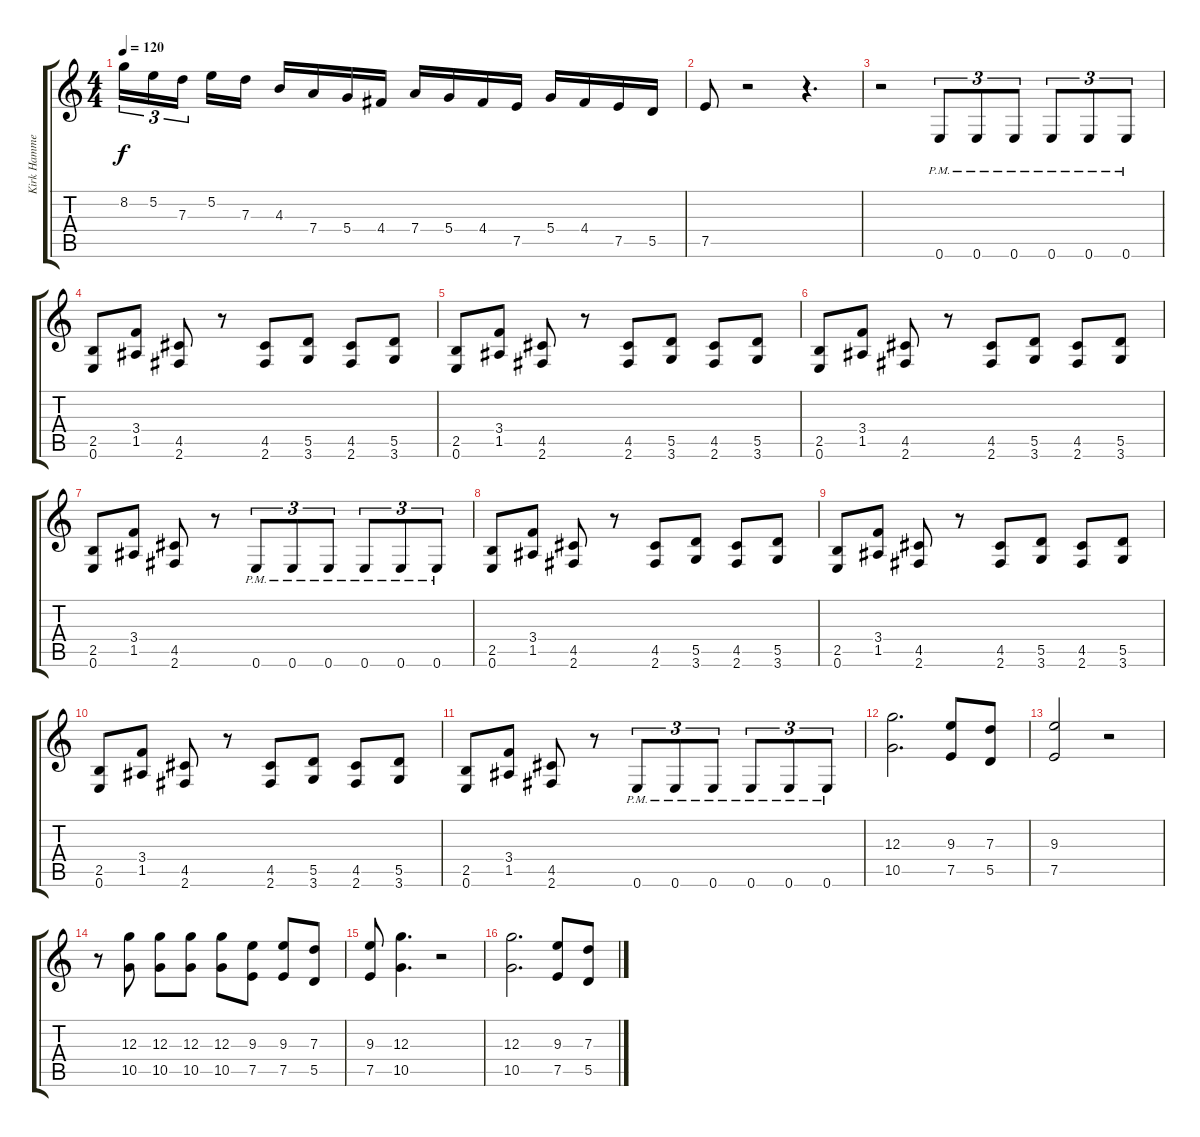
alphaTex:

\track ("Kirk Hammet" "Kirk Hamme") {instrument distortionguitar}
\staff {score tabs}
\tuning (E4 B3 G3 D3 A2 E2) {hide}
\ts (4 4)
\tempo 120
\clef g2
\ks c
8.2.16{tu (3 2) dy f} 5.2.16{tu (3 2)} 7.3.16{tu (3 2) beam splitsecondary} 5.2.16 7.3.16 4.3.16 7.4.16 5.4.16 4.4.16 7.4.16 5.4.16 4.4.16 7.5.16 5.4.16 4.4.16 7.5.16 5.5.16 |
7.5.8 r.2 r.4{d} |
r.2 0.6{pm}.8{tu (3 2)} 0.6{pm}.8{tu (3 2)} 0.6{pm}.8{tu (3 2)} 0.6{pm}.8{tu (3 2)} 0.6{pm}.8{tu (3 2)} 0.6{pm}.8{tu (3 2)} |
(2.5 0.6).8 (3.4 1.5).8 (4.5 2.6).8 r.8 (4.5 2.6).8 (5.5 3.6).8 (4.5 2.6).8 (5.5 3.6).8 |
(2.5 0.6).8 (3.4 1.5).8 (4.5 2.6).8 r.8 (4.5 2.6).8 (5.5 3.6).8 (4.5 2.6).8 (5.5 3.6).8 |
(2.5 0.6).8 (3.4 1.5).8 (4.5 2.6).8 r.8 (4.5 2.6).8 (5.5 3.6).8 (4.5 2.6).8 (5.5 3.6).8 |
(2.5 0.6).8 (3.4 1.5).8 (4.5 2.6).8 r.8 0.6{pm}.8{tu (3 2)} 0.6{pm}.8{tu (3 2)} 0.6{pm}.8{tu (3 2)} 0.6{pm}.8{tu (3 2)} 0.6{pm}.8{tu (3 2)} 0.6{pm}.8{tu (3 2)} |
(2.5 0.6).8 (3.4 1.5).8 (4.5 2.6).8 r.8 (4.5 2.6).8 (5.5 3.6).8 (4.5 2.6).8 (5.5 3.6).8 |
(2.5 0.6).8 (3.4 1.5).8 (4.5 2.6).8 r.8 (4.5 2.6).8 (5.5 3.6).8 (4.5 2.6).8 (5.5 3.6).8 |
(2.5 0.6).8 (3.4 1.5).8 (4.5 2.6).8 r.8 (4.5 2.6).8 (5.5 3.6).8 (4.5 2.6).8 (5.5 3.6).8 |
(2.5 0.6).8 (3.4 1.5).8 (4.5 2.6).8 r.8 0.6{pm}.8{tu (3 2)} 0.6{pm}.8{tu (3 2)} 0.6{pm}.8{tu (3 2)} 0.6{pm}.8{tu (3 2)} 0.6{pm}.8{tu (3 2)} 0.6{pm}.8{tu (3 2)} |
(12.3 10.5).2{d} (9.3 7.5).8 (7.3 5.5).8 |
(9.3 7.5).2 r.2 |
r.8 (12.3 10.5).8 (12.3 10.5).8 (12.3 10.5).8 (12.3 10.5).8 (9.3 7.5).8 (9.3 7.5).8 (7.3 5.5).8 |
(9.3 7.5).8 (12.3 10.5).4{d} r.2 |
(12.3 10.5).2{d} (9.3 7.5).8 (7.3 5.5).8
